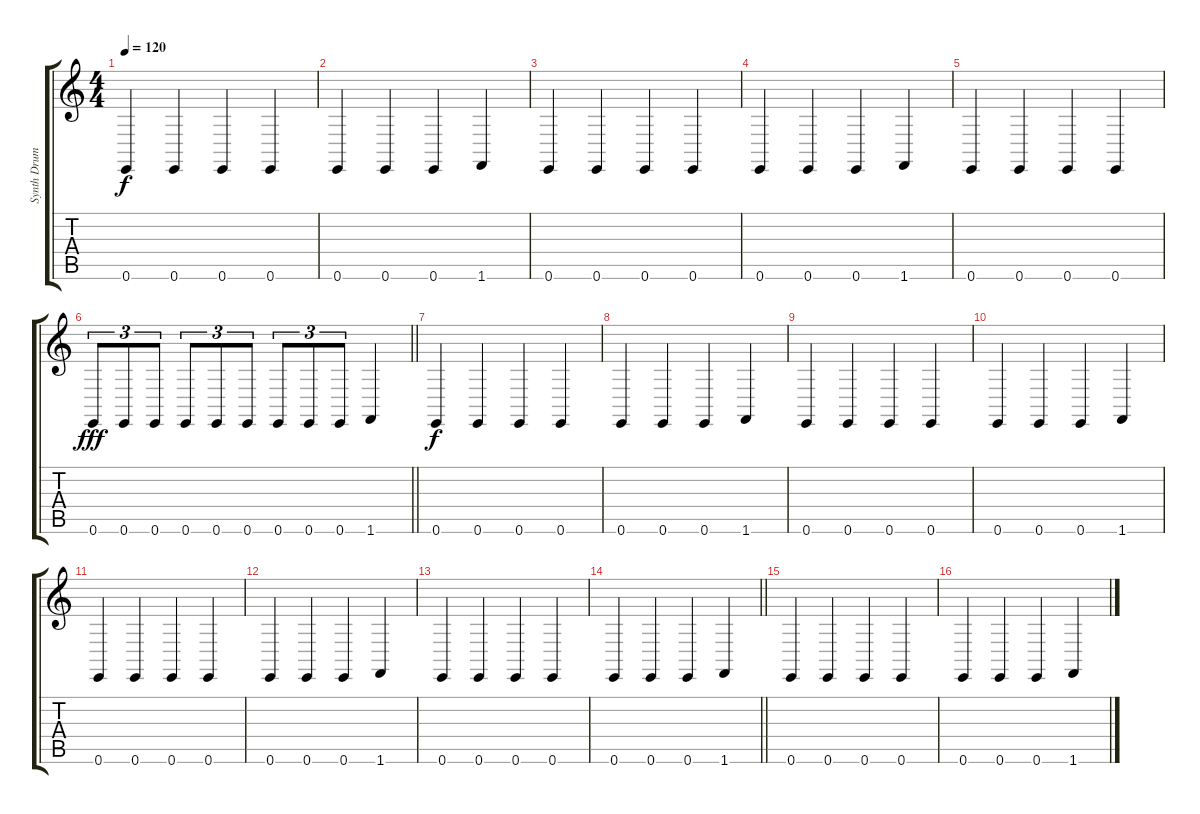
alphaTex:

\track ("Synth Drum" "Synth Drum") {instrument synthdrum}
\staff {score tabs}
\tuning (E4 B3 G3 D3 A2 E2) {hide}
\ts (4 4)
\tempo 120
\clef g2
\ks c
0.6.4{dy f} 0.6.4 0.6.4 0.6.4 |
0.6.4 0.6.4 0.6.4 1.6.4 |
0.6.4 0.6.4 0.6.4 0.6.4 |
0.6.4 0.6.4 0.6.4 1.6.4 |
0.6.4 0.6.4 0.6.4 0.6.4 |
\barLineRight lightlight
0.6.8{tu (3 2) dy fff} 0.6.8{tu (3 2)} 0.6.8{tu (3 2)} 0.6.8{tu (3 2)} 0.6.8{tu (3 2)} 0.6.8{tu (3 2)} 0.6.8{tu (3 2)} 0.6.8{tu (3 2)} 0.6.8{tu (3 2)} 1.6.4 |
\section ("" "")
0.6.4{dy f} 0.6.4 0.6.4 0.6.4 |
0.6.4 0.6.4 0.6.4 1.6.4 |
0.6.4 0.6.4 0.6.4 0.6.4 |
0.6.4 0.6.4 0.6.4 1.6.4 |
0.6.4 0.6.4 0.6.4 0.6.4 |
0.6.4 0.6.4 0.6.4 1.6.4 |
0.6.4 0.6.4 0.6.4 0.6.4 |
\barLineRight lightlight
0.6.4 0.6.4 0.6.4 1.6.4 |
\section ("" "")
0.6.4 0.6.4 0.6.4 0.6.4 |
0.6.4 0.6.4 0.6.4 1.6.4
